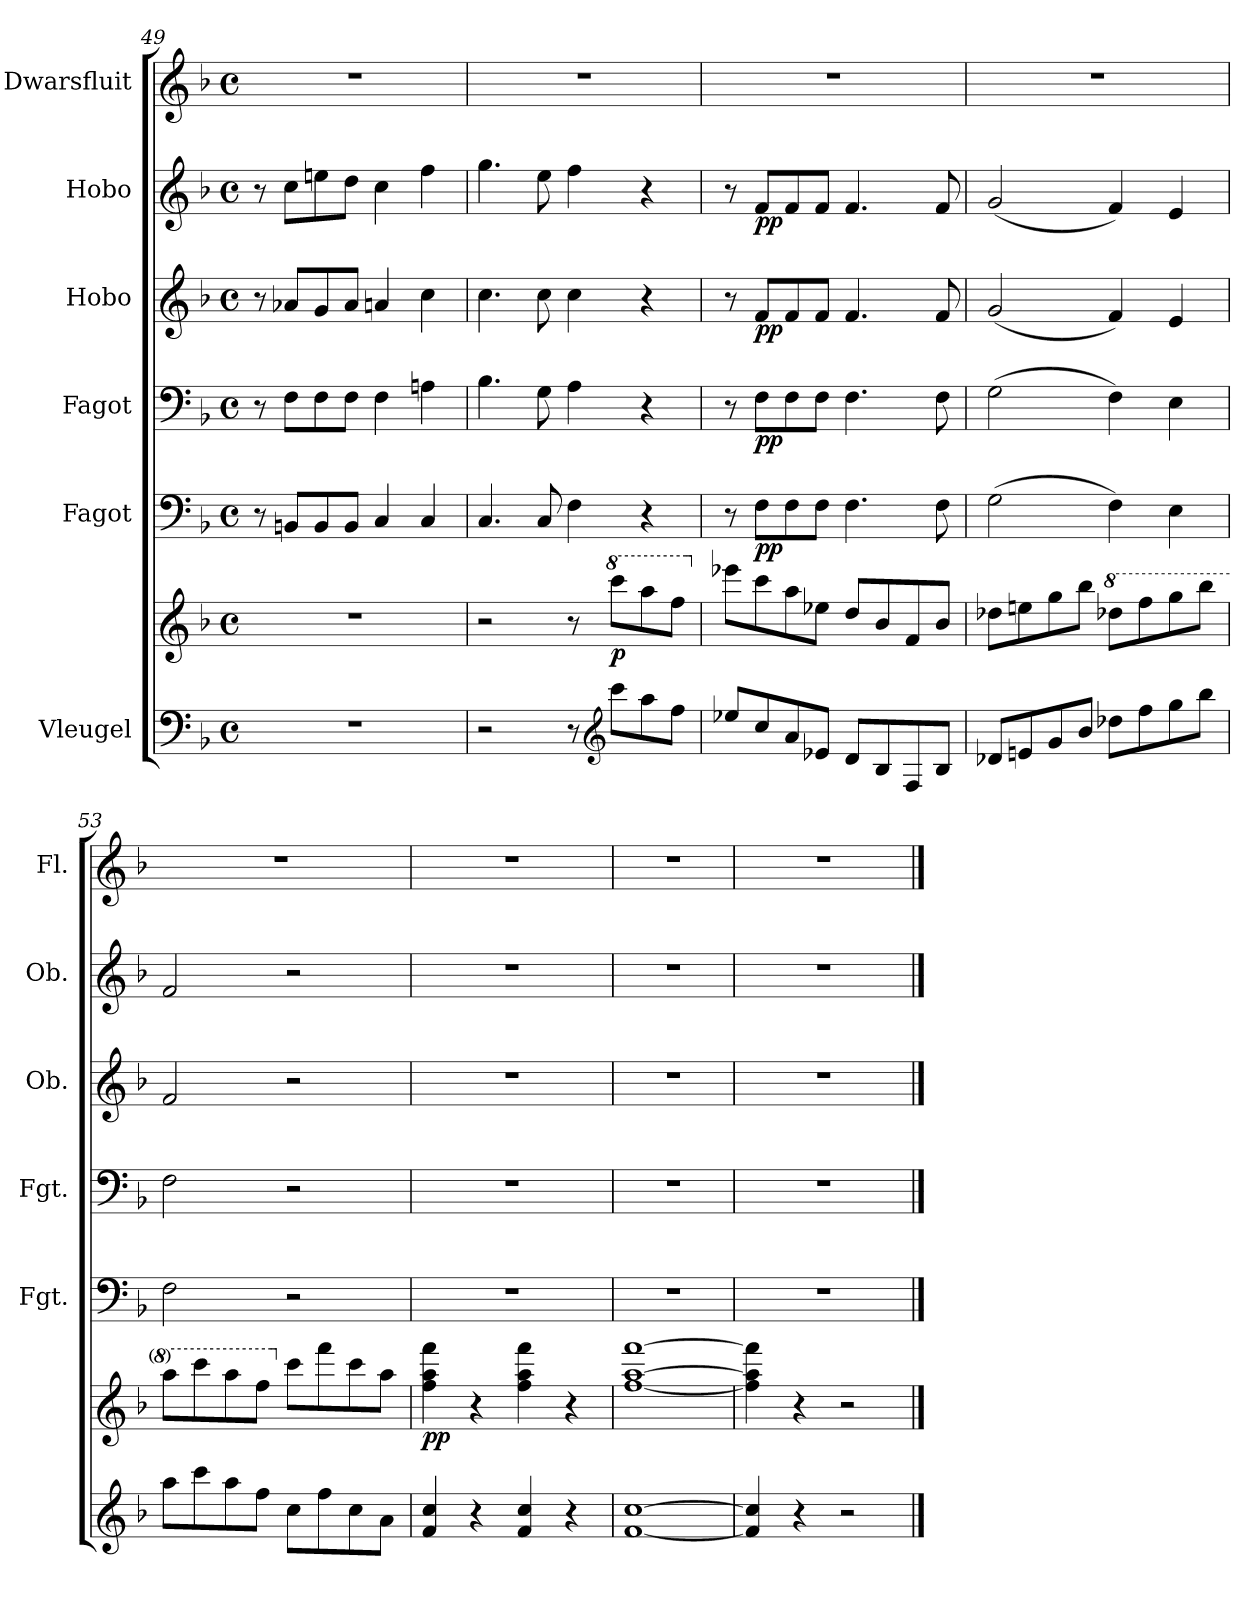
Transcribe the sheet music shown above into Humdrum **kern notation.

**kern	**kern	**dynam	**kern	**dynam	**kern	**dynam	**kern	**dynam	**kern	**dynam	**kern
*part6	*part6	*part6	*part5	*part5	*part4	*part4	*part3	*part3	*part2	*part2	*part1
*staff7	*staff6	*staff6/7	*staff5	*staff5	*staff4	*staff4	*staff3	*staff3	*staff2	*staff2	*staff1
*I"Vleugel	*	*	*I"Fagot	*	*I"Fagot	*	*I"Hobo	*	*I"Hobo	*	*I"Dwarsfluit
*	*	*	*I'Fgt.	*	*I'Fgt.	*	*I'Ob.	*	*I'Ob.	*	*I'Fl.
*clefF4	*clefG2	*	*clefF4	*	*clefF4	*	*clefG2	*	*clefG2	*	*clefG2
*k[b-]	*k[b-]	*	*k[b-]	*	*k[b-]	*	*k[b-]	*	*k[b-]	*	*k[b-]
*M4/4	*M4/4	*	*M4/4	*	*M4/4	*	*M4/4	*	*M4/4	*	*M4/4
*met(c)	*met(c)	*	*met(c)	*	*met(c)	*	*met(c)	*	*met(c)	*	*met(c)
=49	=49	=49	=49	=49	=49	=49	=49	=49	=49	=49	=49
1r	1r	.	8r	.	8r	.	8r	.	8r	.	1r
.	.	.	8BBn/L	.	8F\L	.	8a-X/L	.	8cc\L	.	.
.	.	.	8BB/	.	8F\	.	8g/	.	8een\	.	.
.	.	.	8BB/J	.	8F\J	.	8a-/J	.	8dd\J	.	.
.	.	.	4C/	.	4F\	.	4an/	.	4cc\	.	.
.	.	.	4C/	.	4An\	.	4cc\	.	4ff\	.	.
=50	=50	=50	=50	=50	=50	=50	=50	=50	=50	=50	=50
2r	2r	.	4.C/	.	4.B-\	.	4.cc\	.	4.gg\	.	1r
.	.	.	8C/	.	8G\	.	8cc\	.	8ee\	.	.
8r	8r	.	4F\	.	4A\	.	4cc\	.	4ff\	.	.
*clefG2	*	*	*	*	*	*	*	*	*	*	*
*	*8va	*	*	*	*	*	*	*	*	*	*
!	!	!LO:DY:b	!	!	!	!	!	!	!	!	!
8ccc\L	8cccc\L	p	.	.	.	.	.	.	.	.	.
8aa\	8aaa\	.	4r	.	4r	.	4r	.	4r	.	.
8ff\J	8fff\J	.	.	.	.	.	.	.	.	.	.
=51	=51	=51	=51	=51	=51	=51	=51	=51	=51	=51	=51
*	*X8va	*	*	*	*	*	*	*	*	*	*
8ee-X/L	8eee-X\L	.	8r	.	8r	.	8r	.	8r	.	1r
!	!	!	!	!LO:DY:b	!	!LO:DY:b	!	!LO:DY:b	!	!LO:DY:b	!
8cc/	8ccc\	.	8F\L	pp	8F\L	pp	8f/L	pp	8f/L	pp	.
8a/	8aa\	.	8F\	.	8F\	.	8f/	.	8f/	.	.
8e-X/J	8ee-X\J	.	8F\J	.	8F\J	.	8f/J	.	8f/J	.	.
8d/L	8dd/L	.	4.F\	.	4.F\	.	4.f/	.	4.f/	.	.
8B-/	8b-/	.	.	.	.	.	.	.	.	.	.
8F/	8f/	.	.	.	.	.	.	.	.	.	.
8B-/J	8b-/J	.	8F\	.	8F\	.	8f/	.	8f/	.	.
!!LO:PB:g=z
=52	=52	=52	=52	=52	=52	=52	=52	=52	=52	=52	=52
8d-X/L	8dd-X\L	.	(2G\	.	(2G\	.	(2g/	.	(2g/	.	1r
8en/	8een\	.	.	.	.	.	.	.	.	.	.
8g/	8gg\	.	.	.	.	.	.	.	.	.	.
8b-/J	8bb-\J	.	.	.	.	.	.	.	.	.	.
*	*8va	*	*	*	*	*	*	*	*	*	*
8dd-X\L	8ddd-X\L	.	4F\)	.	4F\)	.	4f/)	.	4f/)	.	.
8ff\	8fff\	.	.	.	.	.	.	.	.	.	.
8gg\	8ggg\	.	4E\	.	4E\	.	4e/	.	4e/	.	.
8bb-\J	8bbb-\J	.	.	.	.	.	.	.	.	.	.
=53	=53	=53	=53	=53	=53	=53	=53	=53	=53	=53	=53
8aa\L	8aaa\L	.	2F\	.	2F\	.	2f/	.	2f/	.	1r
8ccc\	8cccc\	.	.	.	.	.	.	.	.	.	.
8aa\	8aaa\	.	.	.	.	.	.	.	.	.	.
8ff\J	8fff\J	.	.	.	.	.	.	.	.	.	.
*	*X8va	*	*	*	*	*	*	*	*	*	*
8cc\L	8ccc\L	.	2r	.	2r	.	2r	.	2r	.	.
8ff\	8fff\	.	.	.	.	.	.	.	.	.	.
8cc\	8ccc\	.	.	.	.	.	.	.	.	.	.
8a\J	8aa\J	.	.	.	.	.	.	.	.	.	.
=54	=54	=54	=54	=54	=54	=54	=54	=54	=54	=54	=54
!	!	!LO:DY:b	!	!	!	!	!	!	!	!	!
4f/ 4cc/	4ff\ 4aa\ 4fff\	pp	1r	.	1r	.	1r	.	1r	.	1r
4r	4r	.	.	.	.	.	.	.	.	.	.
4f/ 4cc/	4ff\ 4aa\ 4fff\	.	.	.	.	.	.	.	.	.	.
4r	4r	.	.	.	.	.	.	.	.	.	.
=55	=55	=55	=55	=55	=55	=55	=55	=55	=55	=55	=55
[1f [1cc	[1ff [1aa [1fff	.	1r	.	1r	.	1r	.	1r	.	1r
=56	=56	=56	=56	=56	=56	=56	=56	=56	=56	=56	=56
4f/] 4cc/]	4ff\] 4aa\] 4fff\]	.	1r	.	1r	.	1r	.	1r	.	1r
4r	4r	.	.	.	.	.	.	.	.	.	.
2r	2r	.	.	.	.	.	.	.	.	.	.
==	==	==	==	==	==	==	==	==	==	==	==
*-	*-	*-	*-	*-	*-	*-	*-	*-	*-	*-	*-
